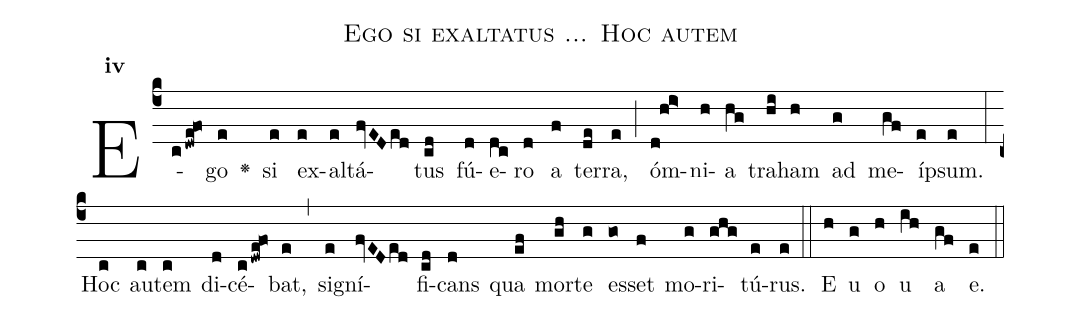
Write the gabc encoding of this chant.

name:Ego si exaltatus ... Hoc autem;
office-part:Antiphona;
mode:4;
%%
initial-style: 1;
name: Ego si exaltatus ... Hoc autem
book: Antiphonae & Responsoria/Tomus II, p. 92;
occasion: Hebdomada V Quadragesimae Dominica;
office-part: Vesperae II Ant E;
user-notes: ;
commentary: ;
annotation: 4e;
centering-scheme: english;
fontsize: 12;
font: OFLSortsMillGoudy;
height: 11;
width: 4.5;
%%
(c4)E(cdwe/[-0.3]fo)go(e) <v>\greheightstar</v>() si(e) ex(e)al(e)tá(fvEDed)tus(cd) fú(d)e(dc)ro(d) a(f) ter(de)ra,(e) (;) óm(dhi>)ni(h)a(hg) tra(hi)ham(h) ad(g) me(gf)í(e)psum.(e) (:) Hoc(c) au(c)tem(c) di(d)cé(cdwe/[-0.3]fo)bat,(e) (,) si(e)gní(fvEDed)fi(cd)cans(d) qua(ef) mor(gh)te(g) es(go)set(f) mo(g)ri(ghg)tú(e)rus.(e) (::)
E(h) u(g) o(h) u(ih) a(gf) e.(e) (::)
